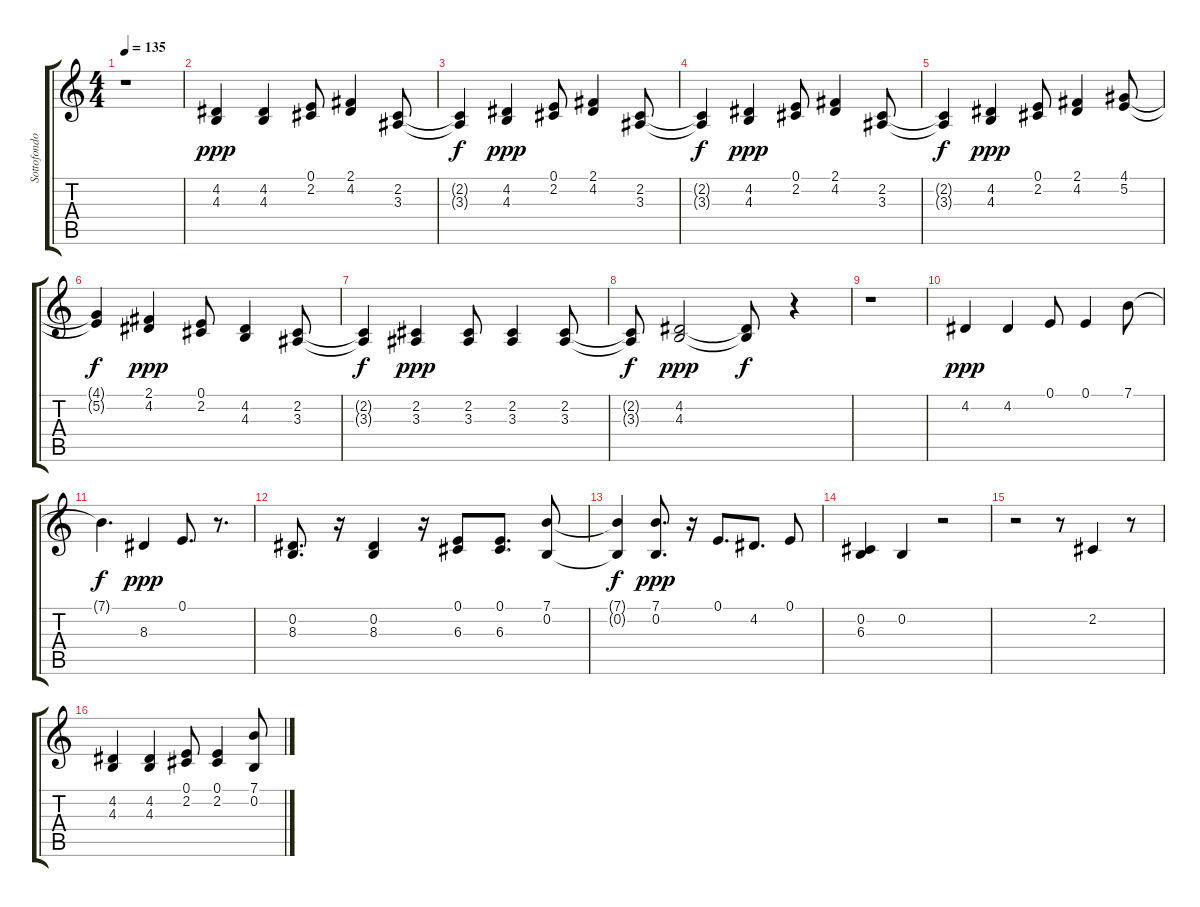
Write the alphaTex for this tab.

\track ("Sottofondo1" "Sottofondo") {instrument choiraahs}
\staff {score tabs}
\tuning (E4 B3 G3 D3 A2 E2) {hide}
\ts (4 4)
\tempo 135
\clef g2
\ks c
r.1{dy ppp} |
(4.2 4.3).4 (4.2 4.3).4 (0.1 2.2).8 (2.1 4.2).4 (2.2 3.3).8 |
(2.2{t} 3.3{t}).4{dy f} (4.2 4.3).4{dy ppp} (0.1 2.2).8 (2.1 4.2).4 (2.2 3.3).8 |
(2.2{t} 3.3{t}).4{dy f} (4.2 4.3).4{dy ppp} (0.1 2.2).8 (2.1 4.2).4 (2.2 3.3).8 |
(2.2{t} 3.3{t}).4{dy f} (4.2 4.3).4{dy ppp} (0.1 2.2).8 (2.1 4.2).4 (4.1 5.2).8 |
(4.1{t} 5.2{t}).4{dy f} (2.1 4.2).4{dy ppp} (0.1 2.2).8 (4.2 4.3).4 (2.2 3.3).8 |
(2.2{t} 3.3{t}).4{dy f} (2.2 3.3).4{dy ppp} (2.2 3.3).8 (2.2 3.3).4 (2.2 3.3).8 |
(2.2{t} 3.3{t}).8{dy f} (4.2 4.3).2{dy ppp} (4.2{t} 4.3{t}).8{dy f} r.4 |
r.1 |
4.2.4{dy ppp} 4.2.4 0.1.8 0.1.4 7.1.8 |
7.1{t}.4{d dy f} 8.3.4{dy ppp} 0.1.8{d} r.8{d} |
(0.2 8.3).8{d} r.16 (0.2 8.3).4 r.16 (0.1 6.3).8 (0.1 6.3).8{d} (7.1 0.2).8 |
(7.1{t} 0.2{t}).4{dy f} (7.1 0.2).8{d dy ppp} r.16 0.1.8{d} 4.2.8{d} 0.1.8 |
(0.2 6.3).4 0.2.4 r.2 |
r.2 r.8 2.2.4 r.8 |
(4.2 4.3).4 (4.2 4.3).4 (0.1 2.2).8 (0.1 2.2).4 (7.1 0.2).8
